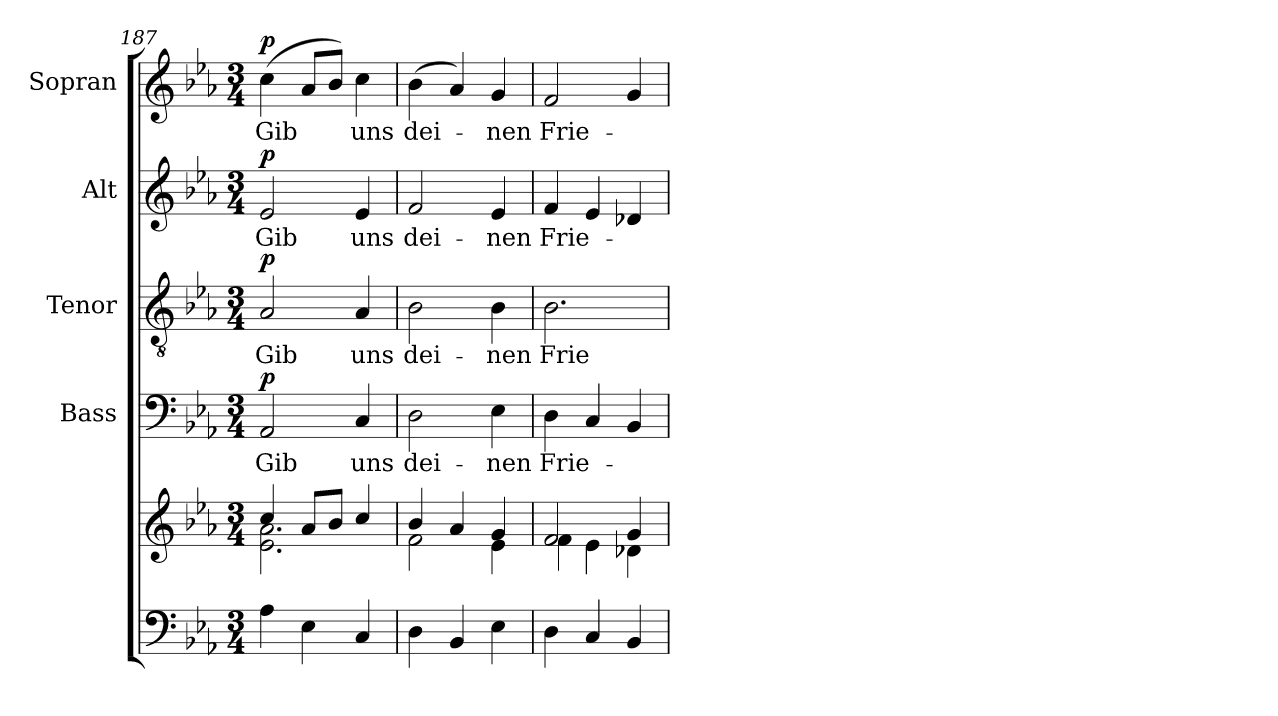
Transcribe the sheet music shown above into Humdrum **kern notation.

**kern	**kern	**kern	**text	**dynam	**kern	**text	**dynam	**kern	**text	**dynam	**kern	**text	**dynam
*part5	*part5	*part4	*part4	*part4	*part3	*part3	*part3	*part2	*part2	*part2	*part1	*part1	*part1
*staff6	*staff5	*staff4	*staff4	*staff4	*staff3	*staff3	*staff3	*staff2	*staff2	*staff2	*staff1	*staff1	*staff1
*	*	*I"Bass	*	*	*I"Tenor	*	*	*I"Alt	*	*	*I"Sopran	*	*
*	*	*I'B.	*	*	*I'T.	*	*	*I'A.	*	*	*I'S.	*	*
*clefF4	*clefG2	*clefF4	*	*	*clefGv2	*	*	*clefG2	*	*	*clefG2	*	*
*k[b-e-a-]	*k[b-e-a-]	*k[b-e-a-]	*	*	*k[b-e-a-]	*	*	*k[b-e-a-]	*	*	*k[b-e-a-]	*	*
*E-:	*E-:	*E-:	*	*	*E-:	*	*	*E-:	*	*	*E-:	*	*
*M3/4	*M3/4	*M3/4	*	*	*M3/4	*	*	*M3/4	*	*	*M3/4	*	*
=187	=187	=187	=187	=187	=187	=187	=187	=187	=187	=187	=187	=187	=187
*	*^	*	*	*	*	*	*	*	*	*	*	*	*
!	!	!	!	!LO:LY:b	!LO:DY:a	!	!LO:LY:b	!LO:DY:a	!	!LO:LY:b	!LO:DY:a	!	!LO:LY:b	!LO:DY:a
4A-\	4cc/	2.e-\ 2.a-\	2AA-/	Gib	p	2A-/	Gib	p	2e-/	Gib	p	(>4cc\	Gib	p
4E-\	8a-/L	.	.	.	.	.	.	.	.	.	.	8a-/L	.	.
.	8b-/J	.	.	.	.	.	.	.	.	.	.	8b-/J)	.	.
!	!	!	!	!LO:LY:b	!	!	!LO:LY:b	!	!	!LO:LY:b	!	!	!LO:LY:b	!
4C/	4cc/	.	4C/	uns	.	4A-/	uns	.	4e-/	uns	.	4cc\	uns	.
=188	=188	=188	=188	=188	=188	=188	=188	=188	=188	=188	=188	=188	=188	=188
!	!	!	!	!LO:LY:b	!	!	!LO:LY:b	!	!	!LO:LY:b	!	!	!LO:LY:b	!
4D\	4b-/	2f\	2D\	dei-	.	2B-\	dei-	.	2f/	dei-	.	(>4b-\	dei-	.
4BB-/	4a-/	.	.	.	.	.	.	.	.	.	.	4a-/)	.	.
!	!	!	!	!LO:LY:b	!	!	!LO:LY:b	!	!	!LO:LY:b	!	!	!LO:LY:b	!
4E-\	4g/	4e-\	4E-\	-nen	.	4B-\	-nen	.	4e-/	-nen	.	4g/	-nen	.
=189	=189	=189	=189	=189	=189	=189	=189	=189	=189	=189	=189	=189	=189	=189
!	!	!	!	!LO:LY:b	!	!	!LO:LY:b	!	!	!LO:LY:b	!	!	!LO:LY:b	!
4D\	2f/	4f\	4D\	Frie-	.	2.B-\	Frie-	.	4f/	Frie-	.	2f/	Frie-	.
4C/	.	4e-\	4C/	.	.	.	.	.	4e-/	.	.	.	.	.
4BB-/	4g/	4d-X\	4BB-/	.	.	.	.	.	4d-X/	.	.	4g/	.	.
*	*v	*v	*	*	*	*	*	*	*	*	*	*	*	*
=	=	=	=	=	=	=	=	=	=	=	=	=	=
*-	*-	*-	*-	*-	*-	*-	*-	*-	*-	*-	*-	*-	*-
